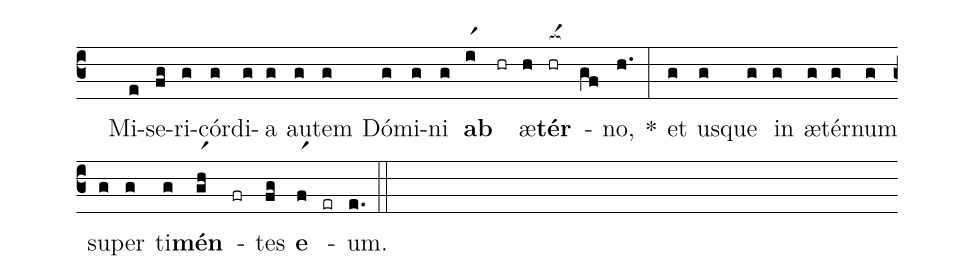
%%
(c3)
( )Mi(e)se(fg)ri(g)cór(g)di(g)a(g) au(g)tem(g) Dó(g)mi(g)ni(g) <b>ab</b>(ir1)  (hr) æ(h)<b>tér</b>(hr[ocba:1{]) -(gf[ocba:1}]) no,(h.) *(:)
et(g) us(g)que(g) in(g) æ(g)tér(g)num(g) su(g)per(g) ti(g)<b>mén</b>(ghr1) -(fr) tes(fg) <b>e</b>(fr1) -(er) um.(e.) (::)
